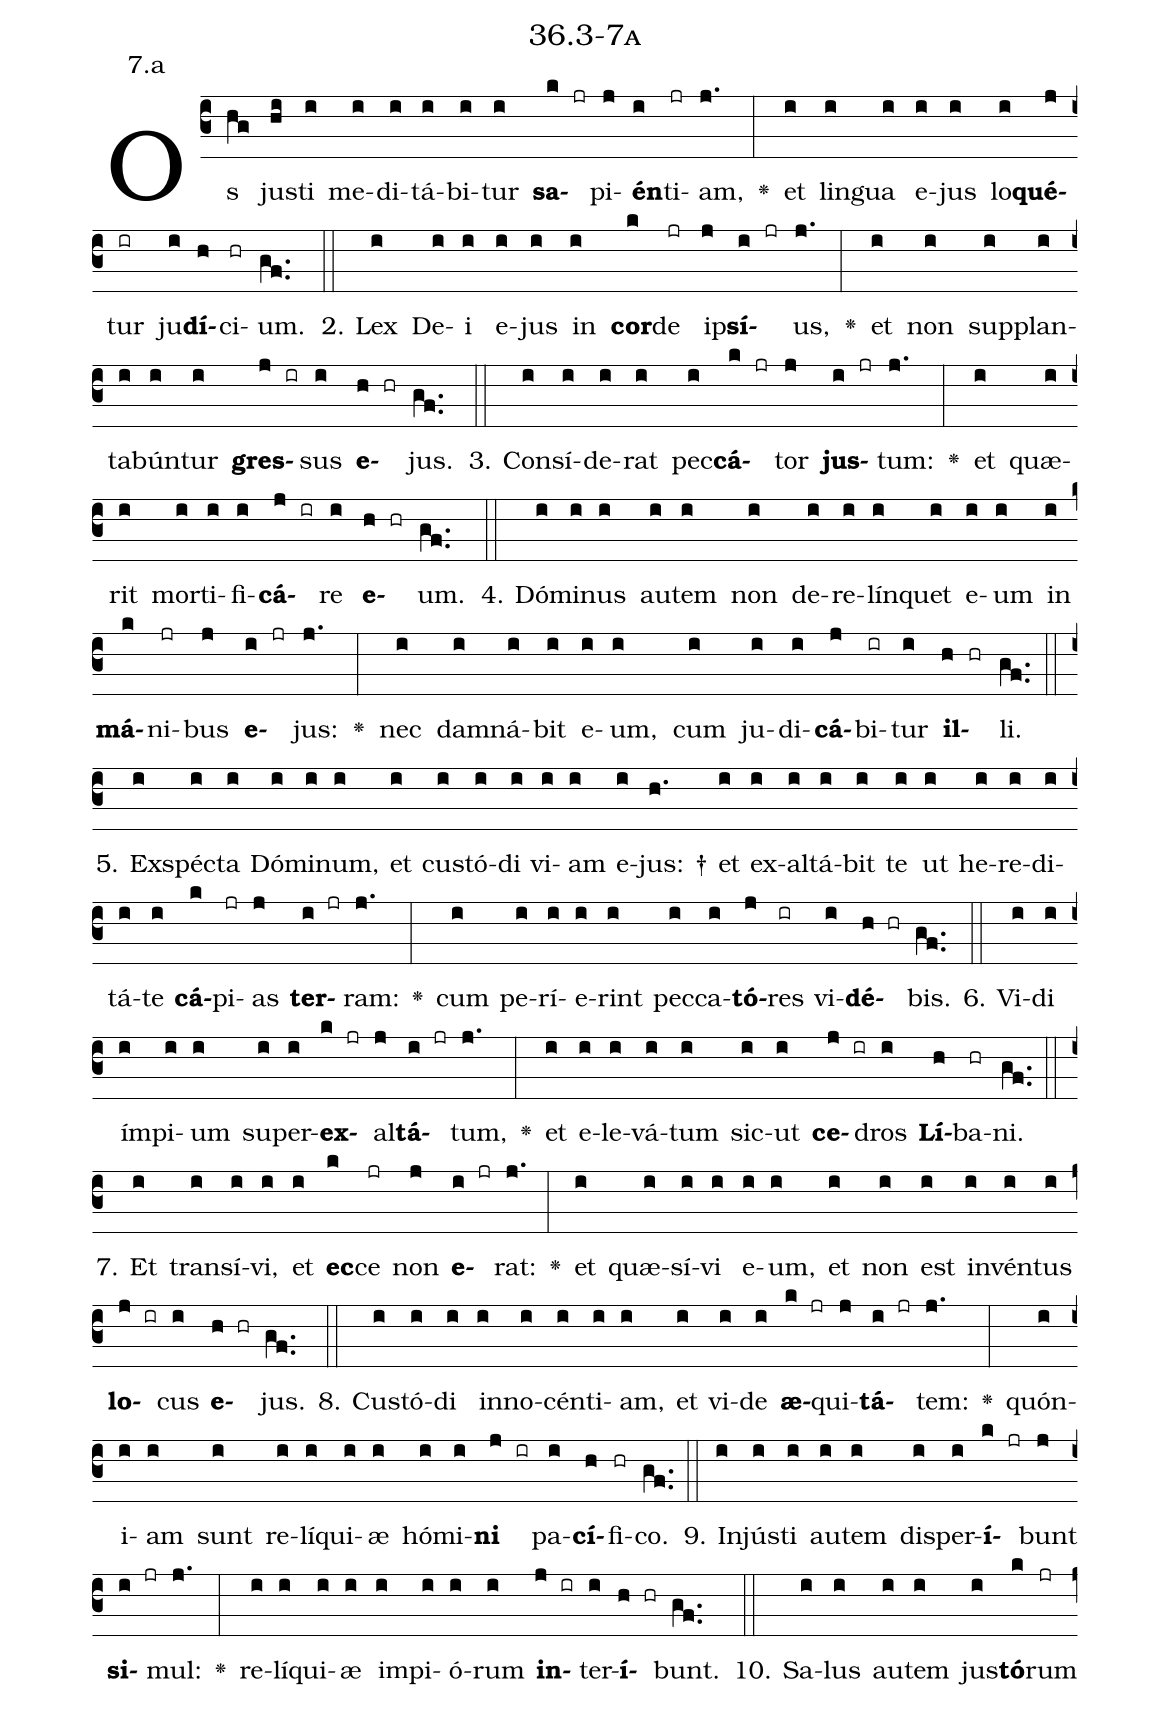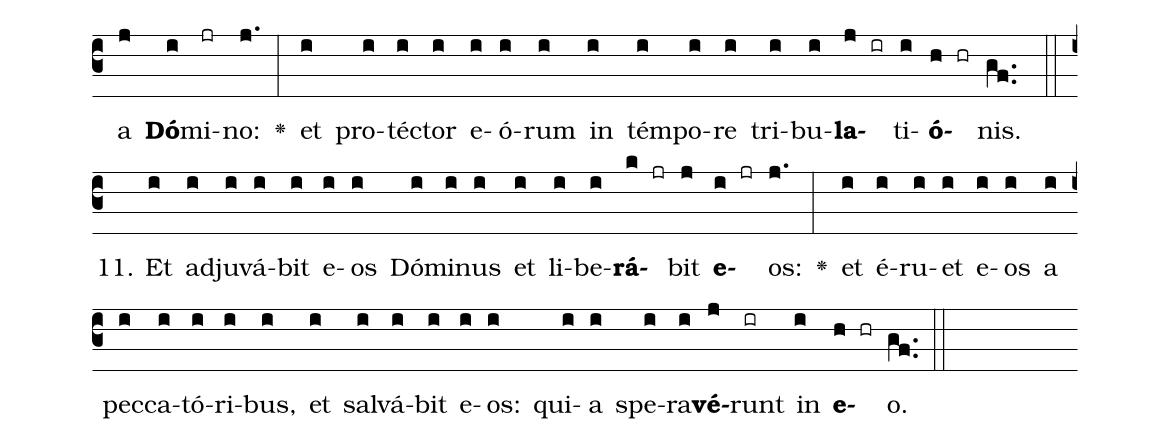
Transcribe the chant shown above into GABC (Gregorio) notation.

name: 36.3-7a;
annotation: 7.a;
%%
(c3)Os(hg) jus(hi)ti(i) me(i)di(i)tá(i)bi(i)tur(i) <b>sa</b>(k jr)pi(j)<b>én</b>(i)ti(jr)am,(j.) <v>\greheightstar</v>(:) et(i) lin(i)gua(i) e(i)jus(i) lo(i)<b>qué</b>(j)tur(ir) ju(i)<b>dí</b>(h)ci(hr)um.(gf..) (::)
2. Lex(i) De(i)i(i) e(i)jus(i) in(i) <b>cor</b>(k)de(jr) ip(j)<b>sí</b>(i jr)us,(j.) <v>\greheightstar</v>(:) et(i) non(i) sup(i)plan(i)ta(i)bún(i)tur(i) <b>gres</b>(j ir)sus(i) <b>e</b>(h hr)jus.(gf..) (::)
3. Con(i)sí(i)de(i)rat(i) pec(i)<b>cá</b>(k jr)tor(j) <b>jus</b>(i jr)tum:(j.) <v>\greheightstar</v>(:) et(i) quæ(i)rit(i) mor(i)ti(i)fi(i)<b>cá</b>(j ir)re(i) <b>e</b>(h hr)um.(gf..) (::)
4. Dó(i)mi(i)nus(i) au(i)tem(i) non(i) de(i)re(i)lín(i)quet(i) e(i)um(i) in(i) <b>má</b>(k)ni(jr)bus(j) <b>e</b>(i jr)jus:(j.) <v>\greheightstar</v>(:) nec(i) dam(i)ná(i)bit(i) e(i)um,(i) cum(i) ju(i)di(i)<b>cá</b>(j)bi(ir)tur(i) <b>il</b>(h hr)li.(gf..) (::)
5. Ex(i)spéc(i)ta(i) Dó(i)mi(i)num,(i) et(i) cus(i)tó(i)di(i) vi(i)am(i) e(i)jus: †(h.) et(i) ex(i)al(i)tá(i)bit(i) te(i) ut(i) he(i)re(i)di(i)tá(i)te(i) <b>cá</b>(k)pi(jr)as(j) <b>ter</b>(i jr)ram:(j.) <v>\greheightstar</v>(:) cum(i) pe(i)rí(i)e(i)rint(i) pec(i)ca(i)<b>tó</b>(j)res(ir) vi(i)<b>dé</b>(h hr)bis.(gf..) (::)
6. Vi(i)di(i) ím(i)pi(i)um(i) su(i)per(i)<b>ex</b>(k jr)al(j)<b>tá</b>(i jr)tum,(j.) <v>\greheightstar</v>(:) et(i) e(i)le(i)vá(i)tum(i) sic(i)ut(i) <b>ce</b>(j ir)dros(i) <b>Lí</b>(h)ba(hr)ni.(gf..) (::)
7. Et(i) trans(i)í(i)vi,(i) et(i) <b>ec</b>(k)ce(jr) non(j) <b>e</b>(i jr)rat:(j.) <v>\greheightstar</v>(:) et(i) quæ(i)sí(i)vi(i) e(i)um,(i) et(i) non(i) est(i) in(i)vén(i)tus(i) <b>lo</b>(j ir)cus(i) <b>e</b>(h hr)jus.(gf..) (::)
8. Cus(i)tó(i)di(i) in(i)no(i)cén(i)ti(i)am,(i) et(i) vi(i)de(i) <b>æ</b>(k jr)qui(j)<b>tá</b>(i jr)tem:(j.) <v>\greheightstar</v>(:) quón(i)i(i)am(i) sunt(i) re(i)lí(i)qui(i)æ(i) hó(i)mi(i)<b>ni</b>(j ir) pa(i)<b>cí</b>(h)fi(hr)co.(gf..) (::)
9. In(i)jús(i)ti(i) au(i)tem(i) dis(i)per(i)<b>í</b>(k jr)bunt(j) <b>si</b>(i jr)mul:(j.) <v>\greheightstar</v>(:) re(i)lí(i)qui(i)æ(i) im(i)pi(i)ó(i)rum(i) <b>in</b>(j ir)ter(i)<b>í</b>(h hr)bunt.(gf..) (::)
10. Sa(i)lus(i) au(i)tem(i) jus(i)<b>tó</b>(k)rum(jr) a(j) <b>Dó</b>(i)mi(jr)no:(j.) <v>\greheightstar</v>(:) et(i) pro(i)téc(i)tor(i) e(i)ó(i)rum(i) in(i) tém(i)po(i)re(i) tri(i)bu(i)<b>la</b>(j ir)ti(i)<b>ó</b>(h hr)nis.(gf..) (::)
11. Et(i) ad(i)ju(i)vá(i)bit(i) e(i)os(i) Dó(i)mi(i)nus(i) et(i) li(i)be(i)<b>rá</b>(k jr)bit(j) <b>e</b>(i jr)os:(j.) <v>\greheightstar</v>(:) et(i) é(i)ru(i)et(i) e(i)os(i) a(i) pec(i)ca(i)tó(i)ri(i)bus,(i) et(i) sal(i)vá(i)bit(i) e(i)os:(i) qui(i)a(i) spe(i)ra(i)<b>vé</b>(j)runt(ir) in(i) <b>e</b>(h hr)o.(gf..) (::)
